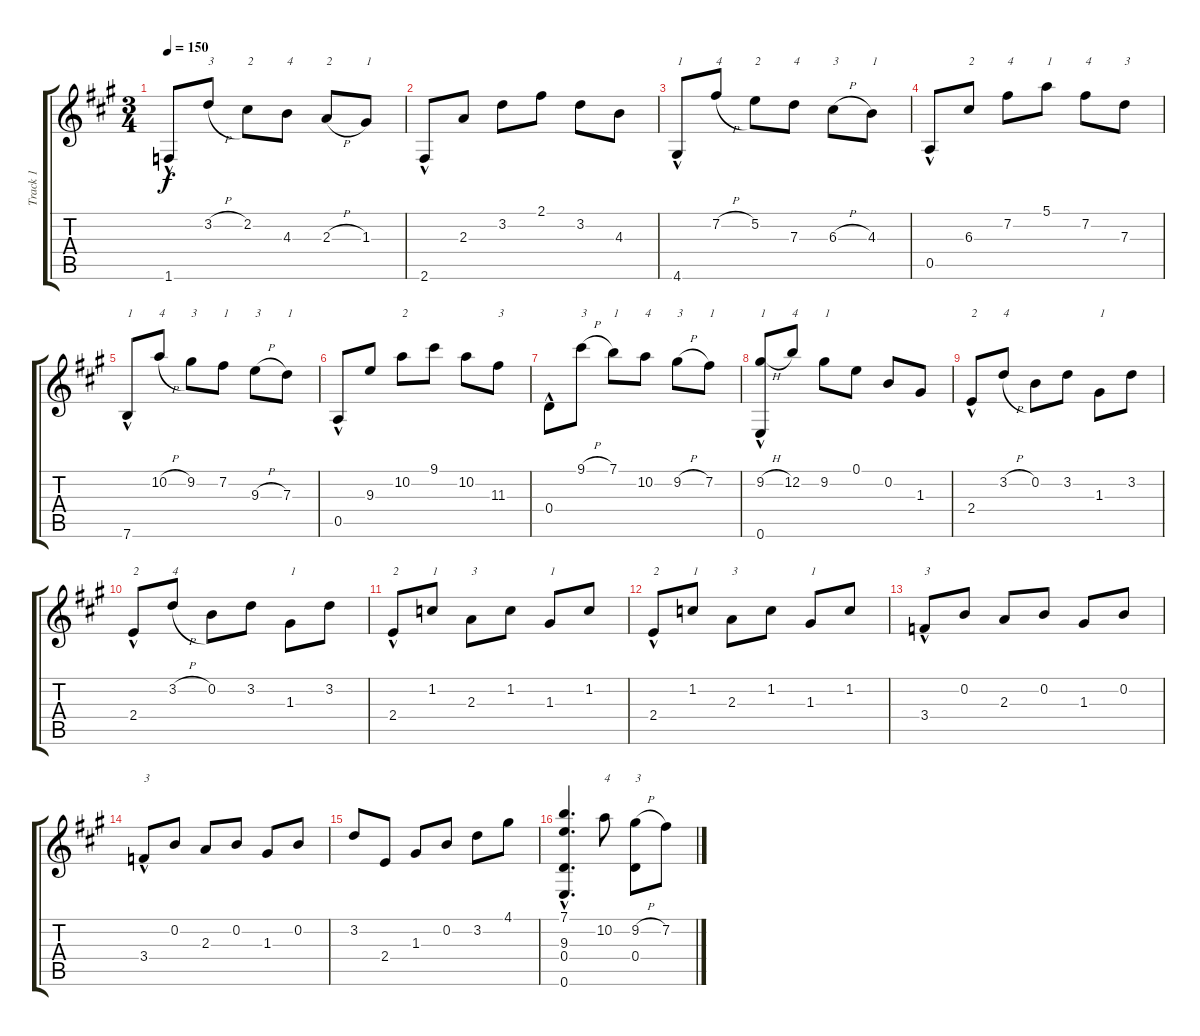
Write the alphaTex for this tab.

\track ("Track 1" "Track 1") {instrument acousticguitarnylon}
\staff {score tabs}
\tuning (E4 B3 G3 D3 A2 E2) {hide}
\ts (3 4)
\tempo 150
\clef g2
\ks a
1.6{hac}.8{dy f} 3.2{h}.8{txt "3"} 2.2.8{txt "2"} 4.3.8{txt "4"} 2.3{h}.8{txt "2"} 1.3.8{txt "1"} |
2.6{hac}.8 2.3.8 3.2.8 2.1.8 3.2.8 4.3.8 |
4.6{hac}.8{txt "1"} 7.2{h}.8{txt "4"} 5.2.8{txt "2"} 7.3.8{txt "4"} 6.3{h}.8{txt "3"} 4.3.8{txt "1"} |
0.5{hac}.8 6.3.8{txt "2"} 7.2.8{txt "4"} 5.1.8{txt "1"} 7.2.8{txt "4"} 7.3.8{txt "3"} |
7.6{hac}.8{txt "1"} 10.2{h}.8{txt "4"} 9.2.8{txt "3"} 7.2.8{txt "1"} 9.3{h}.8{txt "3"} 7.3.8{txt "1"} |
0.5{hac}.8 9.3.8 10.2.8{txt "2"} 9.1.8 10.2.8 11.3.8{txt "3"} |
0.4{hac}.8 9.1{h}.8{txt "3"} 7.1.8{txt "1"} 10.2.8{txt "4"} 9.2{h}.8{txt "3"} 7.2.8{txt "1"} |
(9.2{h} 0.6{hac}).8{txt "1"} 12.2.8{txt "4"} 9.2.8{txt "1"} 0.1.8 0.2.8 1.3.8 |
2.4{hac}.8{txt "2"} 3.2{h}.8{txt "4"} 0.2.8 3.2.8{txt " "} 1.3.8{txt "1"} 3.2.8 |
2.4{hac}.8{txt "2"} 3.2{h}.8{txt "4"} 0.2.8 3.2.8{txt " "} 1.3.8{txt "1"} 3.2.8 |
2.4{hac}.8{txt "2"} 1.2.8{txt "1"} 2.3.8{txt "3"} 1.2.8 1.3.8{txt "1"} 1.2.8 |
2.4{hac}.8{txt "2"} 1.2.8{txt "1"} 2.3.8{txt "3"} 1.2.8 1.3.8{txt "1"} 1.2.8 |
3.4{hac}.8{txt "3"} 0.2.8 2.3.8 0.2.8 1.3.8 0.2.8 |
3.4{hac}.8{txt "3"} 0.2.8 2.3.8 0.2.8 1.3.8 0.2.8 |
3.2.8 2.4.8 1.3.8 0.2.8 3.2.8 4.1.8 |
(7.1{hac} 9.3{hac} 0.4{hac} 0.6{hac}).4{d} 10.2.8{txt "4"} (9.2{h} 0.4).8{txt "3"} 7.2.8
